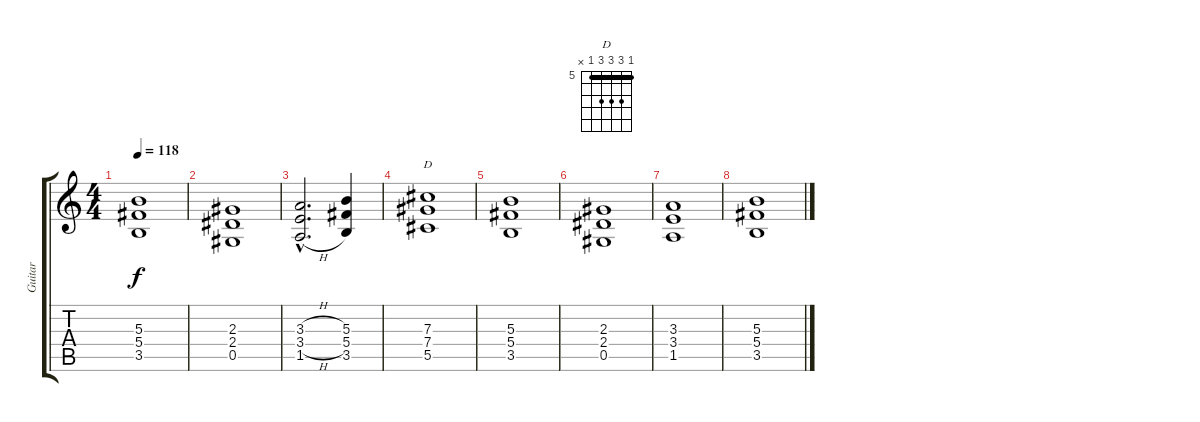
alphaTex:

\track ("Guitar " "Guitar ") {instrument distortionguitar}
\staff {score tabs}
\tuning (Eb4 Bb3 Gb3 Db3 Ab2 Eb2) {hide}
\chord ("D" 5 7 7 7 5 x) {firstfret 5 barre 5}
\ts (4 4)
\tempo 118
\clef g2
\ks c
(5.3 5.4 3.5).1{dy f} |
(2.3 2.4 0.5).1 |
(3.3{h hac} 3.4{h hac} 1.5{h hac}).2{d} (5.3 5.4 3.5).4 |
(7.3 7.4 5.5).1{ch "D" instrument distortionguitar} |
(5.3 5.4 3.5).1 |
(2.3 2.4 0.5).1 |
(3.3 3.4 1.5).1 |
(5.3 5.4 3.5).1
